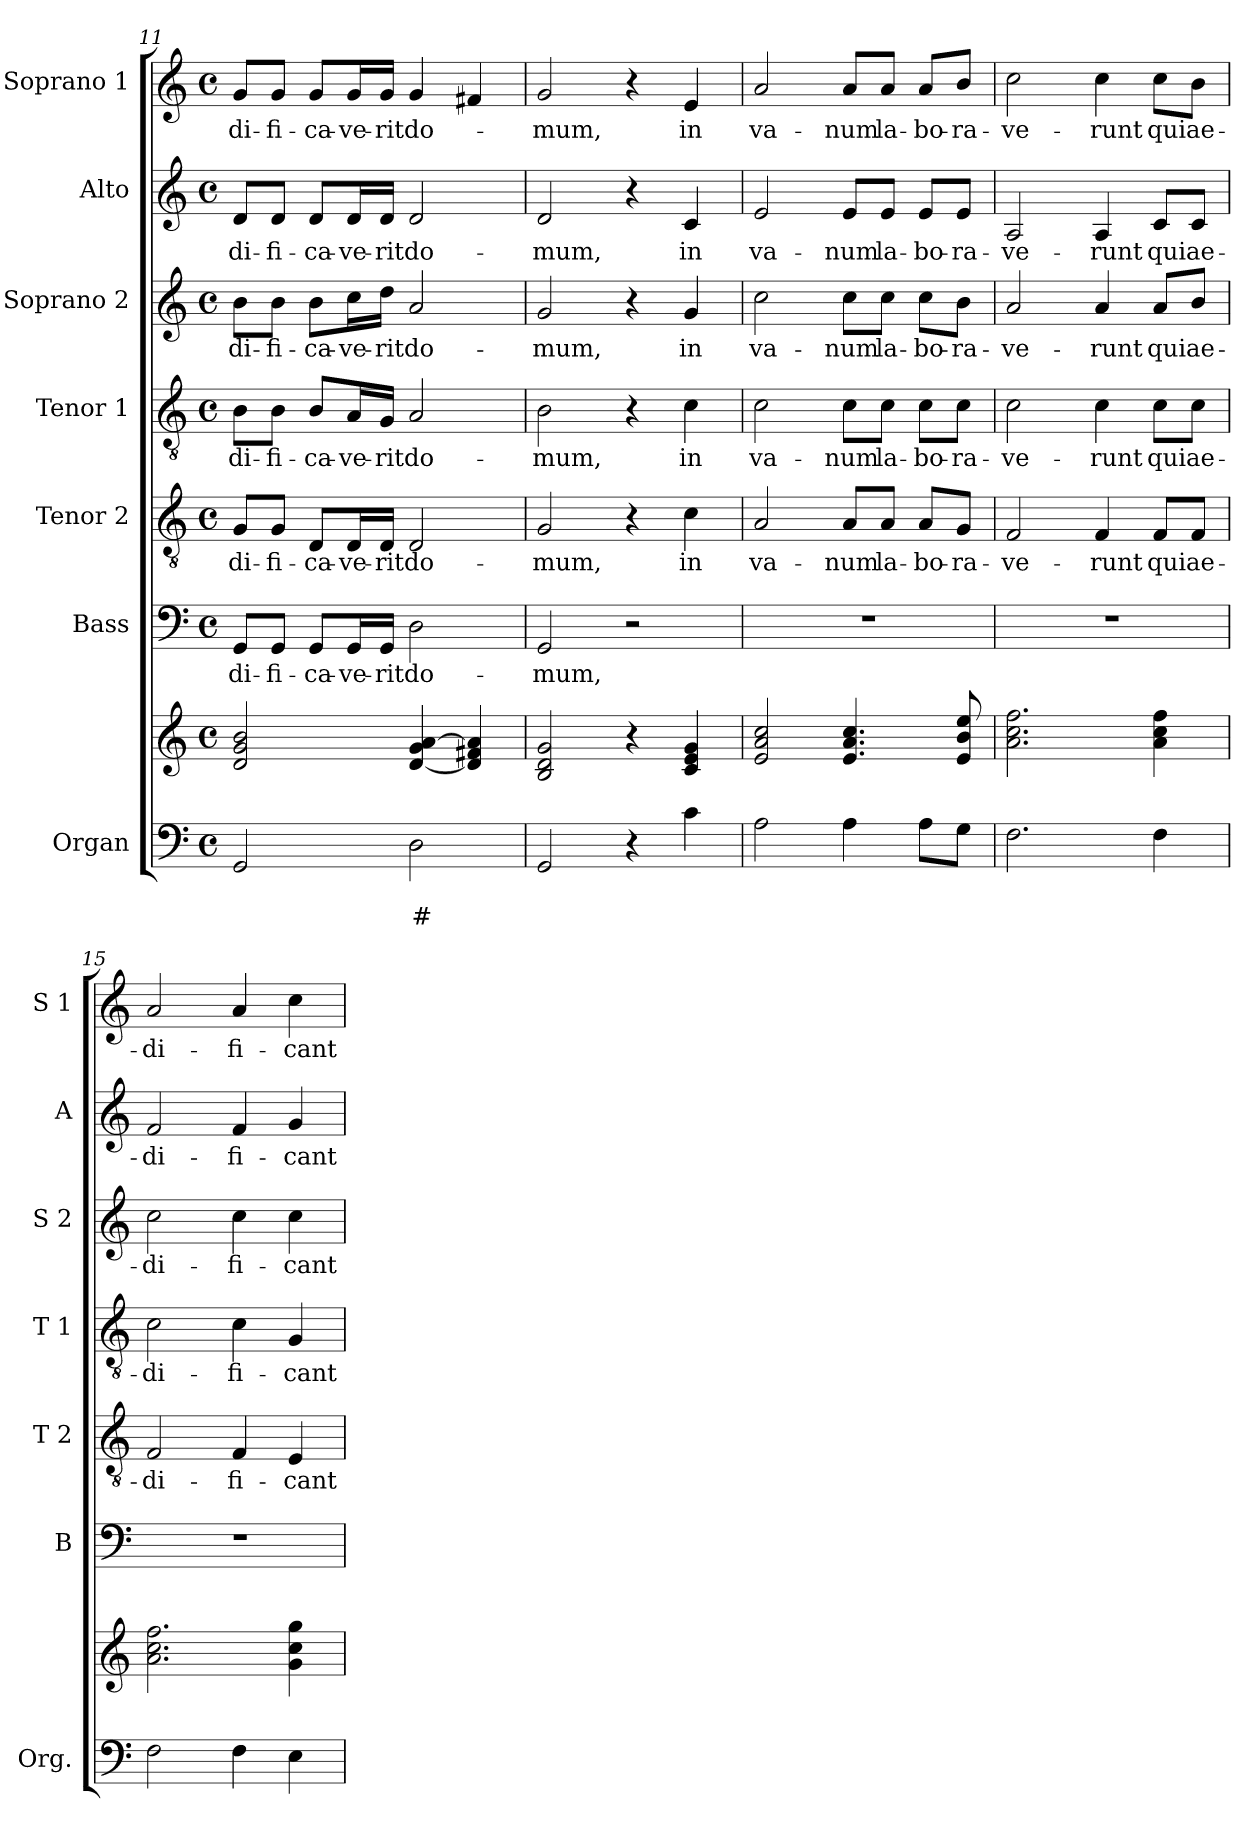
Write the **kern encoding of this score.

**kern	**text	**text	**kern	**kern	**text	**kern	**text	**kern	**text	**kern	**text	**kern	**text	**kern	**text
*part7	*part7	*part7	*part7	*part6	*part6	*part5	*part5	*part4	*part4	*part3	*part3	*part2	*part2	*part1	*part1
*staff8	*staff8	*staff8	*staff7	*staff6	*staff6	*staff5	*staff5	*staff4	*staff4	*staff3	*staff3	*staff2	*staff2	*staff1	*staff1
*I"Organ	*	*	*	*I"Bass	*	*I"Tenor 2	*	*I"Tenor 1	*	*I"Soprano 2	*	*I"Alto	*	*I"Soprano 1	*
*I'Org.	*	*	*	*I'B	*	*I'T 2	*	*I'T 1	*	*I'S 2	*	*I'A	*	*I'S 1	*
*clefF4	*	*	*clefG2	*clefF4	*	*clefGv2	*	*clefGv2	*	*clefG2	*	*clefG2	*	*clefG2	*
*k[]	*	*	*k[]	*k[]	*	*k[]	*	*k[]	*	*k[]	*	*k[]	*	*k[]	*
*C:	*	*	*C:	*C:	*	*C:	*	*C:	*	*C:	*	*C:	*	*C:	*
*M4/4	*	*	*M4/4	*M4/4	*	*M4/4	*	*M4/4	*	*M4/4	*	*M4/4	*	*M4/4	*
*met(c)	*	*	*met(c)	*met(c)	*	*met(c)	*	*met(c)	*	*met(c)	*	*met(c)	*	*met(c)	*
=11	=11	=11	=11	=11	=11	=11	=11	=11	=11	=11	=11	=11	=11	=11	=11
!	!	!	!	!	!LO:LY:b	!	!LO:LY:b	!	!LO:LY:b	!	!LO:LY:b	!	!LO:LY:b	!	!LO:LY:b
2GG/	.	.	2d!/ 2g!/ 2b!/	8GG/L	-di-	8G/L	-di-	8B\L	-di-	8b\L	-di-	8d/L	-di-	8g/L	-di-
!	!	!	!	!	!LO:LY:b	!	!LO:LY:b	!	!LO:LY:b	!	!LO:LY:b	!	!LO:LY:b	!	!LO:LY:b
.	.	.	.	8GG/J	-fi-	8G/J	-fi-	8B\J	-fi-	8b\J	-fi-	8d/J	-fi-	8g/J	-fi-
!	!	!	!	!	!LO:LY:b	!	!LO:LY:b	!	!LO:LY:b	!	!LO:LY:b	!	!LO:LY:b	!	!LO:LY:b
.	.	.	.	8GG/L	-ca-	8D/L	-ca-	8B/L	-ca-	8b\L	-ca-	8d/L	-ca-	8g/L	-ca-
!	!	!	!	!	!LO:LY:b	!	!LO:LY:b	!	!LO:LY:b	!	!LO:LY:b	!	!LO:LY:b	!	!LO:LY:b
.	.	.	.	16GG/L	-ve-	16D/L	-ve-	16A/L	-ve-	16cc\L	-ve-	16d/L	-ve-	16g/L	-ve-
!	!	!	!	!	!LO:LY:b	!	!LO:LY:b	!	!LO:LY:b	!	!LO:LY:b	!	!LO:LY:b	!	!LO:LY:b
.	.	.	.	16GG/JJ	-rit	16D/JJ	-rit	16G/JJ	-rit	16dd\JJ	-rit	16d/JJ	-rit	16g/JJ	-rit
!	!	!LO:LY:b	!	!	!LO:LY:b	!	!LO:LY:b	!	!LO:LY:b	!	!LO:LY:b	!	!LO:LY:b	!	!LO:LY:b
2D\	.	#	[4d!/ 4g!/ [4a!/	2D\	do-	2D/	do-	2A/	do-	2a/	do-	2d/	do-	4g/	do-
.	.	.	4d!/] 4f#X!/ 4a!/]	.	.	.	.	.	.	.	.	.	.	4f#X/	.
=12	=12	=12	=12	=12	=12	=12	=12	=12	=12	=12	=12	=12	=12	=12	=12
!	!	!	!	!	!LO:LY:b	!	!LO:LY:b	!	!LO:LY:b	!	!LO:LY:b	!	!LO:LY:b	!	!LO:LY:b
2GG/	.	.	2B!/ 2d!/ 2g!/	2GG/	-mum,	2G/	-mum,	2B\	-mum,	2g/	mum,	2d/	-mum,	2g/	-mum,
4r	.	.	4r	2r	.	4r	.	4r	.	4r	.	4r	.	4r	.
!	!	!	!	!	!	!	!LO:LY:b	!	!LO:LY:b	!	!LO:LY:b	!	!LO:LY:b	!	!LO:LY:b
4c\	.	.	4c!/ 4e!/ 4g!/	.	.	4c\	in	4c\	in	4g/	in	4c/	in	4e/	in
=13	=13	=13	=13	=13	=13	=13	=13	=13	=13	=13	=13	=13	=13	=13	=13
!	!	!	!	!	!	!	!LO:LY:b	!	!LO:LY:b	!	!LO:LY:b	!	!LO:LY:b	!	!LO:LY:b
2A\	.	.	2e!/ 2a!/ 2cc!/	1r	.	2A/	va-	2c\	va-	2cc\	va-	2e/	va-	2a/	va-
!	!	!	!	!	!	!	!LO:LY:b	!	!LO:LY:b	!	!LO:LY:b	!	!LO:LY:b	!	!LO:LY:b
4A\	.	.	4.e!/ 4.a!/ 4.cc!/	.	.	8A/L	-num	8c\L	-num	8cc\L	-num	8e/L	-num	8a/L	-num
!	!	!	!	!	!	!	!LO:LY:b	!	!LO:LY:b	!	!LO:LY:b	!	!LO:LY:b	!	!LO:LY:b
.	.	.	.	.	.	8A/J	la-	8c\J	la-	8cc\J	la-	8e/J	la-	8a/J	la-
!	!	!	!	!	!	!	!LO:LY:b	!	!LO:LY:b	!	!LO:LY:b	!	!LO:LY:b	!	!LO:LY:b
8A\L	.	.	.	.	.	8A/L	-bo-	8c\L	-bo-	8cc\L	-bo-	8e/L	-bo-	8a/L	-bo-
!	!	!	!	!	!	!	!LO:LY:b	!	!LO:LY:b	!	!LO:LY:b	!	!LO:LY:b	!	!LO:LY:b
8G\J	.	.	8e!/ 8b!/ 8ee!/	.	.	8G/J	-ra-	8c\J	-ra-	8b\J	-ra-	8e/J	-ra-	8b/J	-ra-
=14	=14	=14	=14	=14	=14	=14	=14	=14	=14	=14	=14	=14	=14	=14	=14
!	!	!	!	!	!	!	!LO:LY:b	!	!LO:LY:b	!	!LO:LY:b	!	!LO:LY:b	!	!LO:LY:b
2.F\	.	.	2.a!\ 2.cc!\ 2.ff!\	1r	.	2F/	-ve-	2c\	-ve-	2a/	-ve-	2A/	-ve-	2cc\	-ve-
!	!	!	!	!	!	!	!LO:LY:b	!	!LO:LY:b	!	!LO:LY:b	!	!LO:LY:b	!	!LO:LY:b
.	.	.	.	.	.	4F/	-runt	4c\	-runt	4a/	-runt	4A/	-runt	4cc\	-runt
!	!	!	!	!	!	!	!LO:LY:b	!	!LO:LY:b	!	!LO:LY:b	!	!LO:LY:b	!	!LO:LY:b
4F\	.	.	4a!\ 4cc!\ 4ff!\	.	.	8F/L	qui	8c\L	qui	8a/L	qui	8c/L	qui	8cc\L	qui
!	!	!	!	!	!	!	!LO:LY:b	!	!LO:LY:b	!	!LO:LY:b	!	!LO:LY:b	!	!LO:LY:b
.	.	.	.	.	.	8F/J	ae-	8c\J	ae-	8b/J	ae-	8c/J	ae-	8b\J	ae-
!!LO:LB:g=z
=15	=15	=15	=15	=15	=15	=15	=15	=15	=15	=15	=15	=15	=15	=15	=15
!	!	!	!	!	!	!	!LO:LY:b	!	!LO:LY:b	!	!LO:LY:b	!	!LO:LY:b	!	!LO:LY:b
2F\	.	.	2.a!\ 2.cc!\ 2.ff!\	1r	.	2F/	-di-	2c\	-di-	2cc\	-di-	2f/	-di-	2a/	-di-
!	!	!	!	!	!	!	!LO:LY:b	!	!LO:LY:b	!	!LO:LY:b	!	!LO:LY:b	!	!LO:LY:b
4F\	.	.	.	.	.	4F/	-fi-	4c\	-fi-	4cc\	-fi-	4f/	-fi-	4a/	-fi-
!	!	!	!	!	!	!	!LO:LY:b	!	!LO:LY:b	!	!LO:LY:b	!	!LO:LY:b	!	!LO:LY:b
4E\	.	.	4g!\ 4cc!\ 4gg!\	.	.	4E/	-cant	4G/	-cant	4cc\	-cant	4g/	-cant	4cc\	-cant
=	=	=	=	=	=	=	=	=	=	=	=	=	=	=	=
*-	*-	*-	*-	*-	*-	*-	*-	*-	*-	*-	*-	*-	*-	*-	*-
